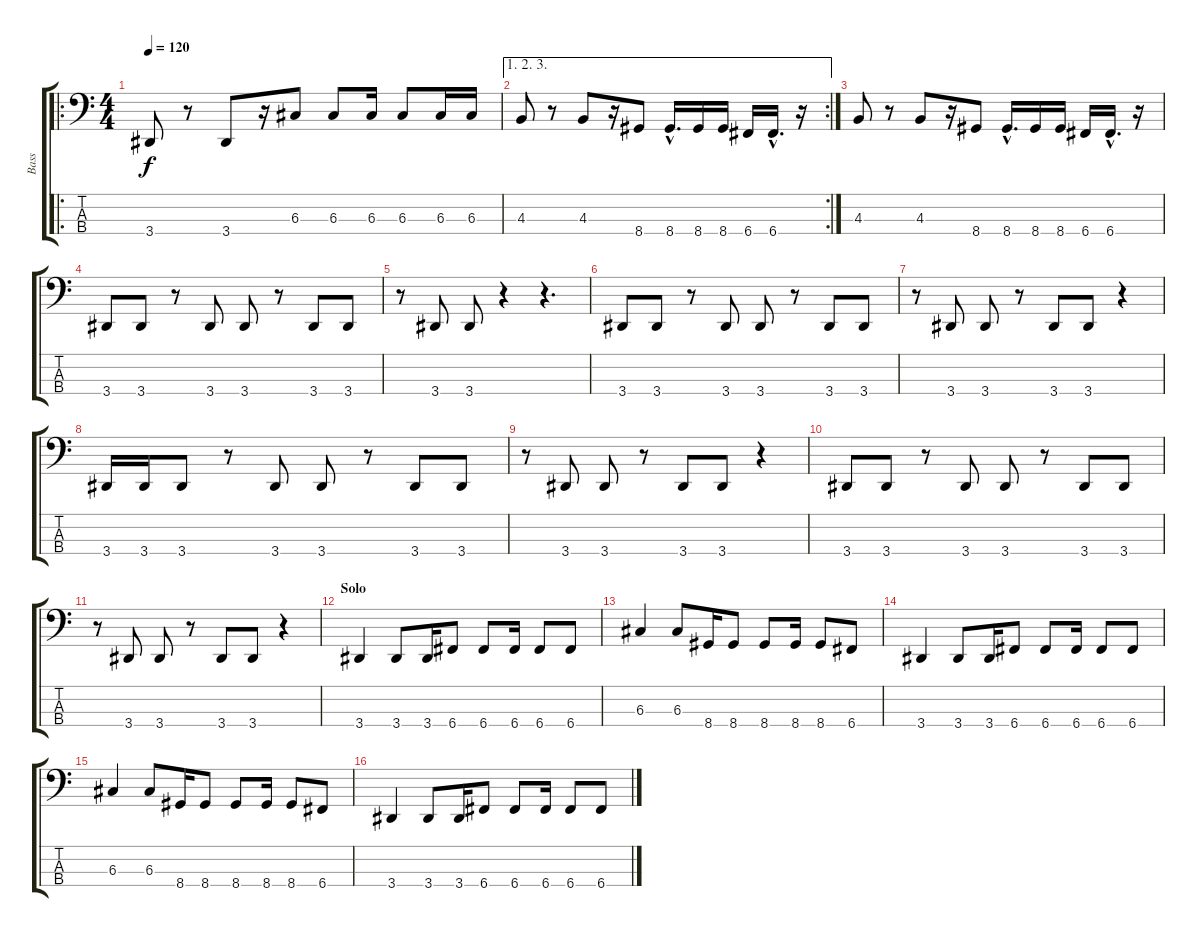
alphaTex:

\track ("Bass" "Bass") {instrument electricbassfinger}
\staff {score tabs}
\tuning (F2 C2 G1 C1) {hide}
\ro
\ts (4 4)
\tempo 120
\clef f4
\ks c
3.4.8{dy f} r.8 3.4.8 r.16 6.3.8 6.3.8 6.3.16 6.3.8 6.3.16 6.3.16 |
\ae (1 2 3)
\rc 2
4.3.8 r.8 4.3.8 r.16 8.4.8 8.4{hac}.16{d} 8.4.16 8.4.16 6.4.16 6.4{hac}.16{d} r.16 |
4.3.8 r.8 4.3.8 r.16 8.4.8 8.4{hac}.16{d} 8.4.16 8.4.16 6.4.16 6.4{hac}.16{d} r.16 |
3.4.8 3.4.8 r.8 3.4.8 3.4.8 r.8 3.4.8 3.4.8 |
r.8 3.4.8 3.4.8 r.4 r.4{d} |
3.4.8 3.4.8 r.8 3.4.8 3.4.8 r.8 3.4.8 3.4.8 |
r.8 3.4.8 3.4.8 r.8 3.4.8 3.4.8 r.4 |
3.4.16 3.4.16 3.4.8 r.8 3.4.8 3.4.8 r.8 3.4.8 3.4.8 |
r.8 3.4.8 3.4.8 r.8 3.4.8 3.4.8 r.4 |
3.4.8 3.4.8 r.8 3.4.8 3.4.8 r.8 3.4.8 3.4.8 |
r.8 3.4.8 3.4.8 r.8 3.4.8 3.4.8 r.4 |
\section ("" "Solo")
3.4.4 3.4.8 3.4.16 6.4.8 6.4.8 6.4.16 6.4.8 6.4.8 |
6.3.4 6.3.8 8.4.16 8.4.8 8.4.8 8.4.16 8.4.8 6.4.8 |
3.4.4 3.4.8 3.4.16 6.4.8 6.4.8 6.4.16 6.4.8 6.4.8 |
6.3.4 6.3.8 8.4.16 8.4.8 8.4.8 8.4.16 8.4.8 6.4.8 |
3.4.4 3.4.8 3.4.16 6.4.8 6.4.8 6.4.16 6.4.8 6.4.8
